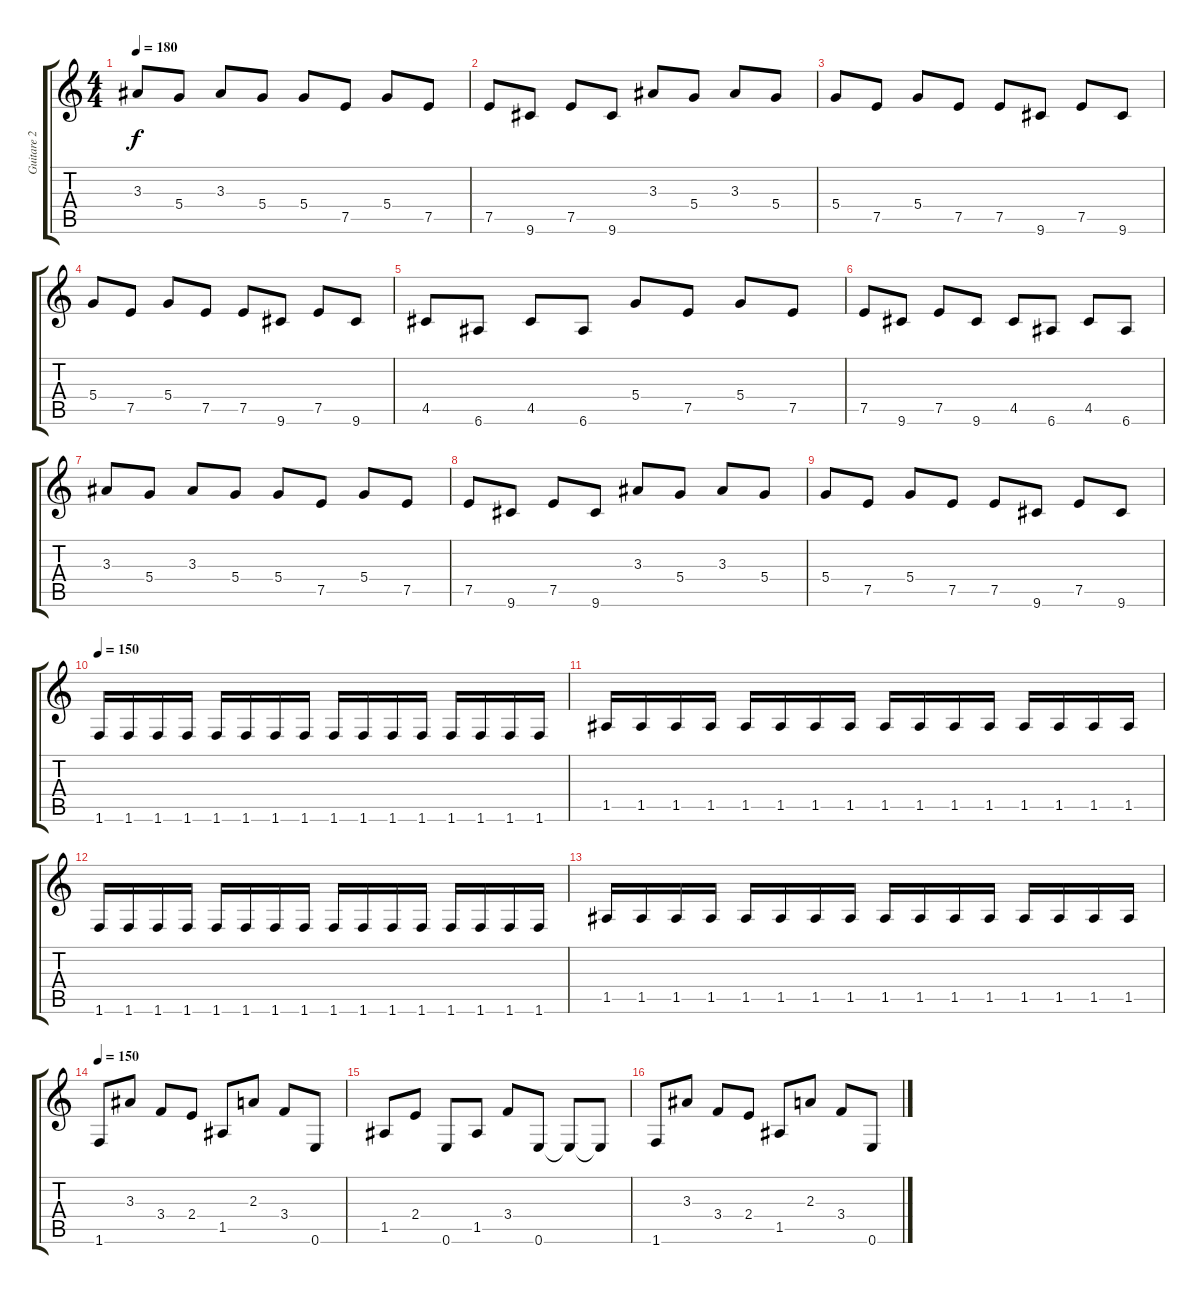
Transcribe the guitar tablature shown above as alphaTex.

\track ("Guitare 2" "Guitare 2") {instrument distortionguitar}
\staff {score tabs}
\tuning (E4 B3 G3 D3 A2 E2) {hide}
\ts (4 4)
\tempo 180
\clef g2
\ks c
3.3.8{dy f} 5.4.8 3.3.8 5.4.8 5.4.8 7.5.8 5.4.8 7.5.8 |
7.5.8 9.6.8 7.5.8 9.6.8 3.3.8 5.4.8 3.3.8 5.4.8 |
5.4.8 7.5.8 5.4.8 7.5.8 7.5.8 9.6.8 7.5.8 9.6.8 |
5.4.8 7.5.8 5.4.8 7.5.8 7.5.8 9.6.8 7.5.8 9.6.8 |
4.5.8 6.6.8 4.5.8 6.6.8 5.4.8 7.5.8 5.4.8 7.5.8 |
7.5.8 9.6.8 7.5.8 9.6.8 4.5.8 6.6.8 4.5.8 6.6.8 |
3.3.8 5.4.8 3.3.8 5.4.8 5.4.8 7.5.8 5.4.8 7.5.8 |
7.5.8 9.6.8 7.5.8 9.6.8 3.3.8 5.4.8 3.3.8 5.4.8 |
5.4.8 7.5.8 5.4.8 7.5.8 7.5.8 9.6.8 7.5.8 9.6.8 |
\tempo 150
1.6.16 1.6.16 1.6.16 1.6.16 1.6.16 1.6.16 1.6.16 1.6.16 1.6.16 1.6.16 1.6.16 1.6.16 1.6.16 1.6.16 1.6.16 1.6.16 |
1.5.16 1.5.16 1.5.16 1.5.16 1.5.16 1.5.16 1.5.16 1.5.16 1.5.16 1.5.16 1.5.16 1.5.16 1.5.16 1.5.16 1.5.16 1.5.16 |
1.6.16 1.6.16 1.6.16 1.6.16 1.6.16 1.6.16 1.6.16 1.6.16 1.6.16 1.6.16 1.6.16 1.6.16 1.6.16 1.6.16 1.6.16 1.6.16 |
1.5.16 1.5.16 1.5.16 1.5.16 1.5.16 1.5.16 1.5.16 1.5.16 1.5.16 1.5.16 1.5.16 1.5.16 1.5.16 1.5.16 1.5.16 1.5.16 |
\tempo 150
1.6.8 3.3.8 3.4.8 2.4.8 1.5.8 2.3.8 3.4.8 0.6.8 |
1.5.8 2.4.8 0.6.8 1.5.8 3.4.8 0.6.8 0.6{t}.8 0.6{t}.8 |
1.6.8 3.3.8 3.4.8 2.4.8 1.5.8 2.3.8 3.4.8 0.6.8
